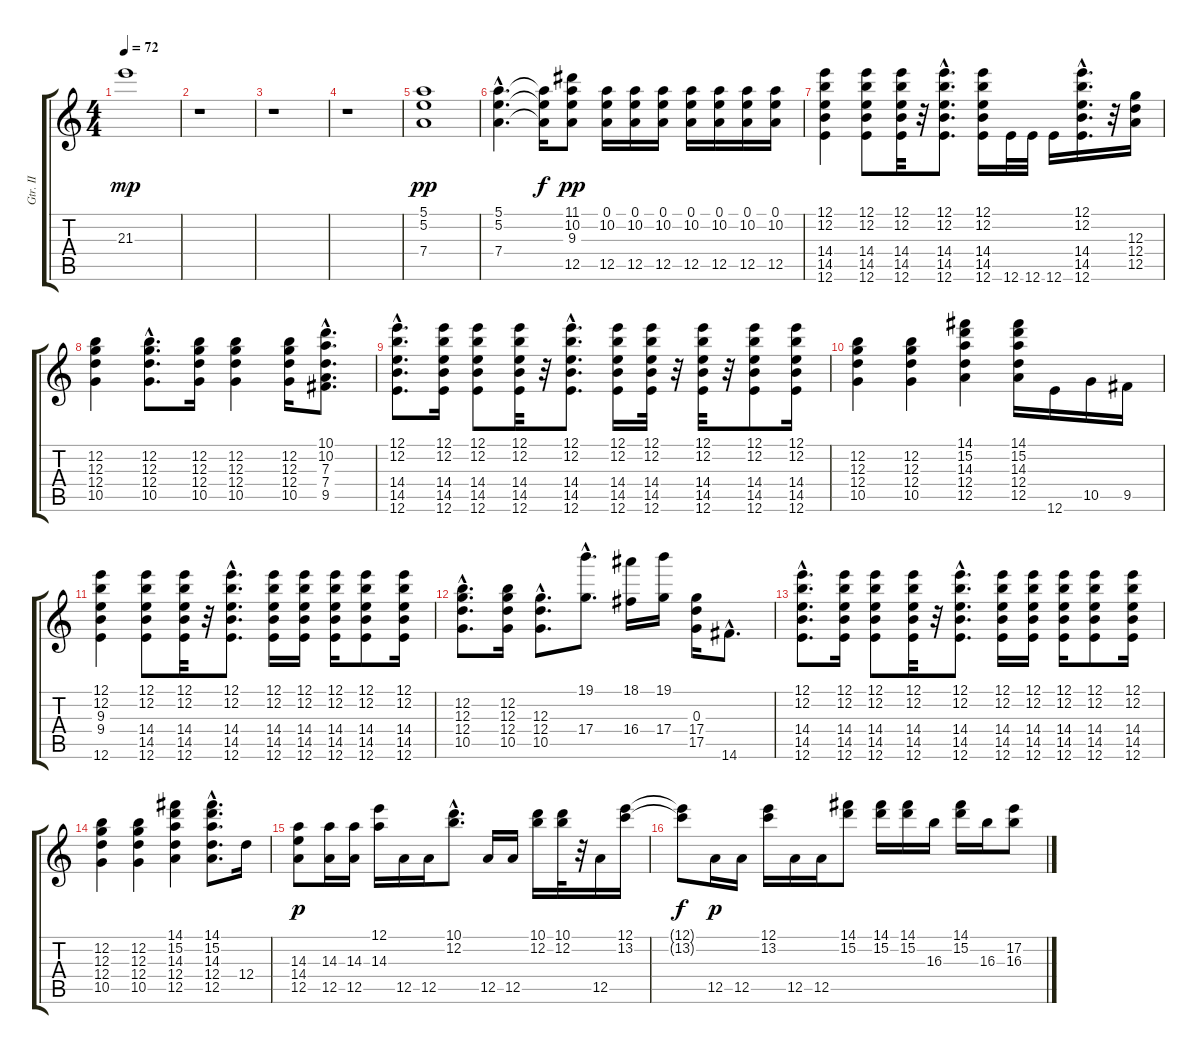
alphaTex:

\track ("Gtr. II" "Gtr. II") {instrument electricguitarclean}
\staff {score tabs}
\tuning (E4 B3 G3 D3 A2 E2) {hide}
\ts (4 4)
\tempo 72
\clef g2
\ks c
21.3.1{dy mp} |
r.1 |
r.1 |
r.1 |
(5.1 5.2 7.4).1{dy pp} |
(5.1{hac} 5.2{hac} 7.4{hac}).4{d} (5.1{t} 5.2{t} 7.4{t}).16{dy f} (11.1 10.2 9.3 12.5).8{dy pp} (0.1 10.2 12.5).16 (0.1 10.2 12.5).16 (0.1 10.2 12.5).16 (0.1 10.2 12.5).16 (0.1 10.2 12.5).16 (0.1 10.2 12.5).16 (0.1 10.2 12.5).16 |
(12.1 12.2 14.4 14.5 12.6).4 (12.1 12.2 14.4 14.5 12.6).8 (12.1 12.2 14.4 14.5 12.6).32 r.32 (12.1{hac} 12.2{hac} 14.4{hac} 14.5{hac} 12.6{hac}).8{d} (12.1 12.2 14.4 14.5 12.6).16 12.6.32 12.6.32 12.6.16 (12.1{hac} 12.2{hac} 14.4{hac} 14.5{hac} 12.6{hac}).16{d} r.32 (12.3 12.4 12.5).16 |
(12.2 12.3 12.4 10.5).4 (12.2{hac} 12.3{hac} 12.4{hac} 10.5{hac}).8{d} (12.2 12.3 12.4 10.5).16 (12.2 12.3 12.4 10.5).4 (12.2 12.3 12.4 10.5).16 (10.1{hac} 10.2{hac} 7.3{hac} 7.4{hac} 9.5{hac}).8{d} |
(12.1{hac} 12.2{hac} 14.4{hac} 14.5{hac} 12.6{hac}).8{d} (12.1 12.2 14.4 14.5 12.6).16 (12.1 12.2 14.4 14.5 12.6).8 (12.1 12.2 14.4 14.5 12.6).32 r.32 (12.1{hac} 12.2{hac} 14.4{hac} 14.5{hac} 12.6{hac}).8{d} (12.1 12.2 14.4 14.5 12.6).16 (12.1 12.2 14.4 14.5 12.6).32 r.32 (12.1 12.2 14.4 14.5 12.6).32 r.32 (12.1 12.2 14.4 14.5 12.6).8 (12.1 12.2 14.4 14.5 12.6).16 |
(12.2 12.3 12.4 10.5).4 (12.2 12.3 12.4 10.5).4 (14.1 15.2 14.3 12.4 12.5).4 (14.1 15.2 14.3 12.4 12.5).16 12.6.16 10.5.16 9.5.16 |
(12.1 12.2 9.3 9.4 12.6).4 (12.1 12.2 14.4 14.5 12.6).8 (12.1 12.2 14.4 14.5 12.6).32 r.32 (12.1{hac} 12.2{hac} 14.4{hac} 14.5{hac} 12.6{hac}).8{d} (12.1 12.2 14.4 14.5 12.6).16 (12.1 12.2 14.4 14.5 12.6).16 (12.1 12.2 14.4 14.5 12.6).16 (12.1 12.2 14.4 14.5 12.6).8 (12.1 12.2 14.4 14.5 12.6).16 |
(12.2{hac} 12.3{hac} 12.4{hac} 10.5{hac}).8{d} (12.2 12.3 12.4 10.5).16 (12.3{hac} 12.4{hac} 10.5{hac}).8{d} (19.1{hac} 17.4{hac}).8{d} (18.1 16.4).16 (19.1 17.4).16 (0.3 17.4 17.5).16 14.6{hac}.8{d} |
(12.1{hac} 12.2{hac} 14.4{hac} 14.5{hac} 12.6{hac}).8{d} (12.1 12.2 14.4 14.5 12.6).16 (12.1 12.2 14.4 14.5 12.6).8 (12.1 12.2 14.4 14.5 12.6).32 r.32 (12.1{hac} 12.2{hac} 14.4{hac} 14.5{hac} 12.6{hac}).8{d} (12.1 12.2 14.4 14.5 12.6).16 (12.1 12.2 14.4 14.5 12.6).16 (12.1 12.2 14.4 14.5 12.6).16 (12.1 12.2 14.4 14.5 12.6).8 (12.1 12.2 14.4 14.5 12.6).16 |
(12.2 12.3 12.4 10.5).4 (12.2 12.3 12.4 10.5).4 (14.1 15.2 14.3 12.4 12.5).4 (14.1{hac} 15.2{hac} 14.3{hac} 12.4{hac} 12.5{hac}).8{d} 12.4.16 |
(14.3 14.4 12.5).8{dy p} (14.3 12.5).16 (14.3 12.5).16 (12.1 14.3).16 12.5.16 12.5.16 (10.1{hac} 12.2{hac}).8{d} 12.5.16 12.5.16 (10.1 12.2).16 (10.1 12.2).32 r.32 12.5.16 (12.1 13.2).16 |
(12.1{t} 13.2{t}).8{dy f} 12.5.16{dy p} 12.5.16 (12.1 13.2).16 12.5.16 12.5.16 (14.1 15.2).8 (14.1 15.2).16 (14.1 15.2).16 16.3.16 (14.1 15.2).16 16.3.16 (17.2 16.3).8
